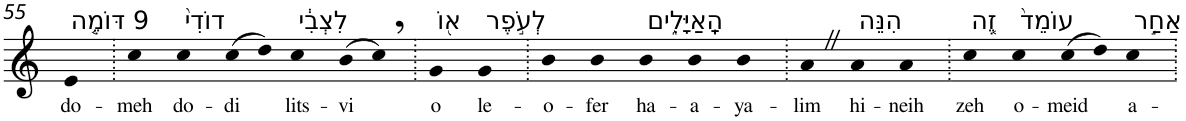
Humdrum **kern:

**kern	**text
*part1	*part1
*staff1	*staff1
*I"Piano	*
*I'Pno	*
!!LO:PB:g=z
*clefG2	*
*k[]	*
=55	=55
!LO:TX:a:t=9 דּוֹמֶ֤ה	!
!	!LO:LY:b
4e	do-
=56.	=56.
!	!LO:LY:b
4cc	-meh
!LO:TX:a:t=דוֹדִי֙	!
!	!LO:LY:b
4cc	do-
!	!LO:LY:b
(>8cc	-di
8dd)	.
!LO:TX:a:t=לִצְבִ֔י	!
!	!LO:LY:b
4cc	lits-
!	!LO:LY:b
(>8b	-vi
8cc,)	.
=57.	=57.
!LO:TX:a:t=א֖וֹ	!
!	!LO:LY:b
4g	o
!LO:TX:a:t=לְעֹ֣פֶר	!
!	!LO:LY:b
4g	le-
=58.	=58.
!	!LO:LY:b
4b	-o-
!	!LO:LY:b
4b	-fer
!LO:TX:a:t=הָֽאַיָּלִ֑ים	!
!	!LO:LY:b
4b	ha-
!	!LO:LY:b
4b	-a-
!	!LO:LY:b
4b	-ya-
=59.	=59.
!	!LO:LY:b
4aZ	-lim
!LO:TX:a:t=הִנֵּה	!
!	!LO:LY:b
4a	hi-
!	!LO:LY:b
4a	-neih
=60.	=60.
!LO:TX:a:t=זֶ֤ה	!
!	!LO:LY:b
4cc	zeh
!LO:TX:a:t=עוֹמֵד֙	!
!	!LO:LY:b
4cc	o-
!	!LO:LY:b
(>8cc	-meid
8dd)	.
!LO:TX:a:t=אַחַ֣ר	!
!	!LO:LY:b
4cc	a-
=.	=.
*-	*-
